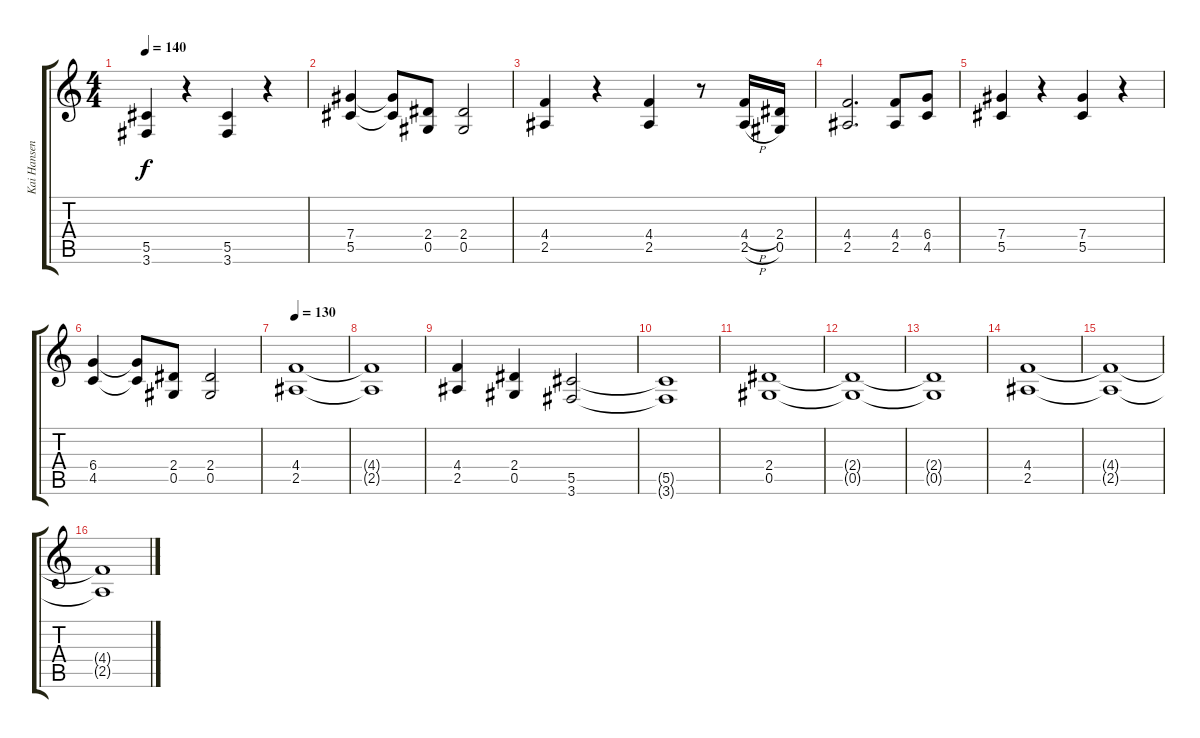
\track ("Kai Hansen - Guitar" "Kai Hansen") {instrument distortionguitar}
\staff {score tabs}
\tuning (Eb4 Bb3 Gb3 Db3 Ab2 Eb2) {hide}
\ts (4 4)
\tempo 140
\clef g2
\ks c
(5.5 3.6).4{dy f} r.4 (5.5 3.6).4 r.4 |
(7.4 5.5).4 (7.4{t} 5.5{t}).8 (2.4 0.5).8 (2.4 0.5).2 |
(4.4 2.5).4 r.4 (4.4 2.5).4 r.8 (4.4{h} 2.5{h}).16 (2.4 0.5).16 |
(4.4 2.5).2{d} (4.4 2.5).8 (6.4 4.5).8 |
(7.4 5.5).4 r.4 (7.4 5.5).4 r.4 |
(6.4 4.5).4 (6.4{t} 4.5{t}).8 (2.4 0.5).8 (2.4 0.5).2 |
\tempo 130
(4.4 2.5).1 |
(4.4{t} 2.5{t}).1 |
(4.4 2.5).4 (2.4 0.5).4 (5.5 3.6).2 |
(5.5{t} 3.6{t}).1 |
(2.4 0.5).1 |
(2.4{t} 0.5{t}).1 |
(2.4{t} 0.5{t}).1 |
(4.4 2.5).1 |
(4.4{t} 2.5{t}).1 |
(4.4{t} 2.5{t}).1
